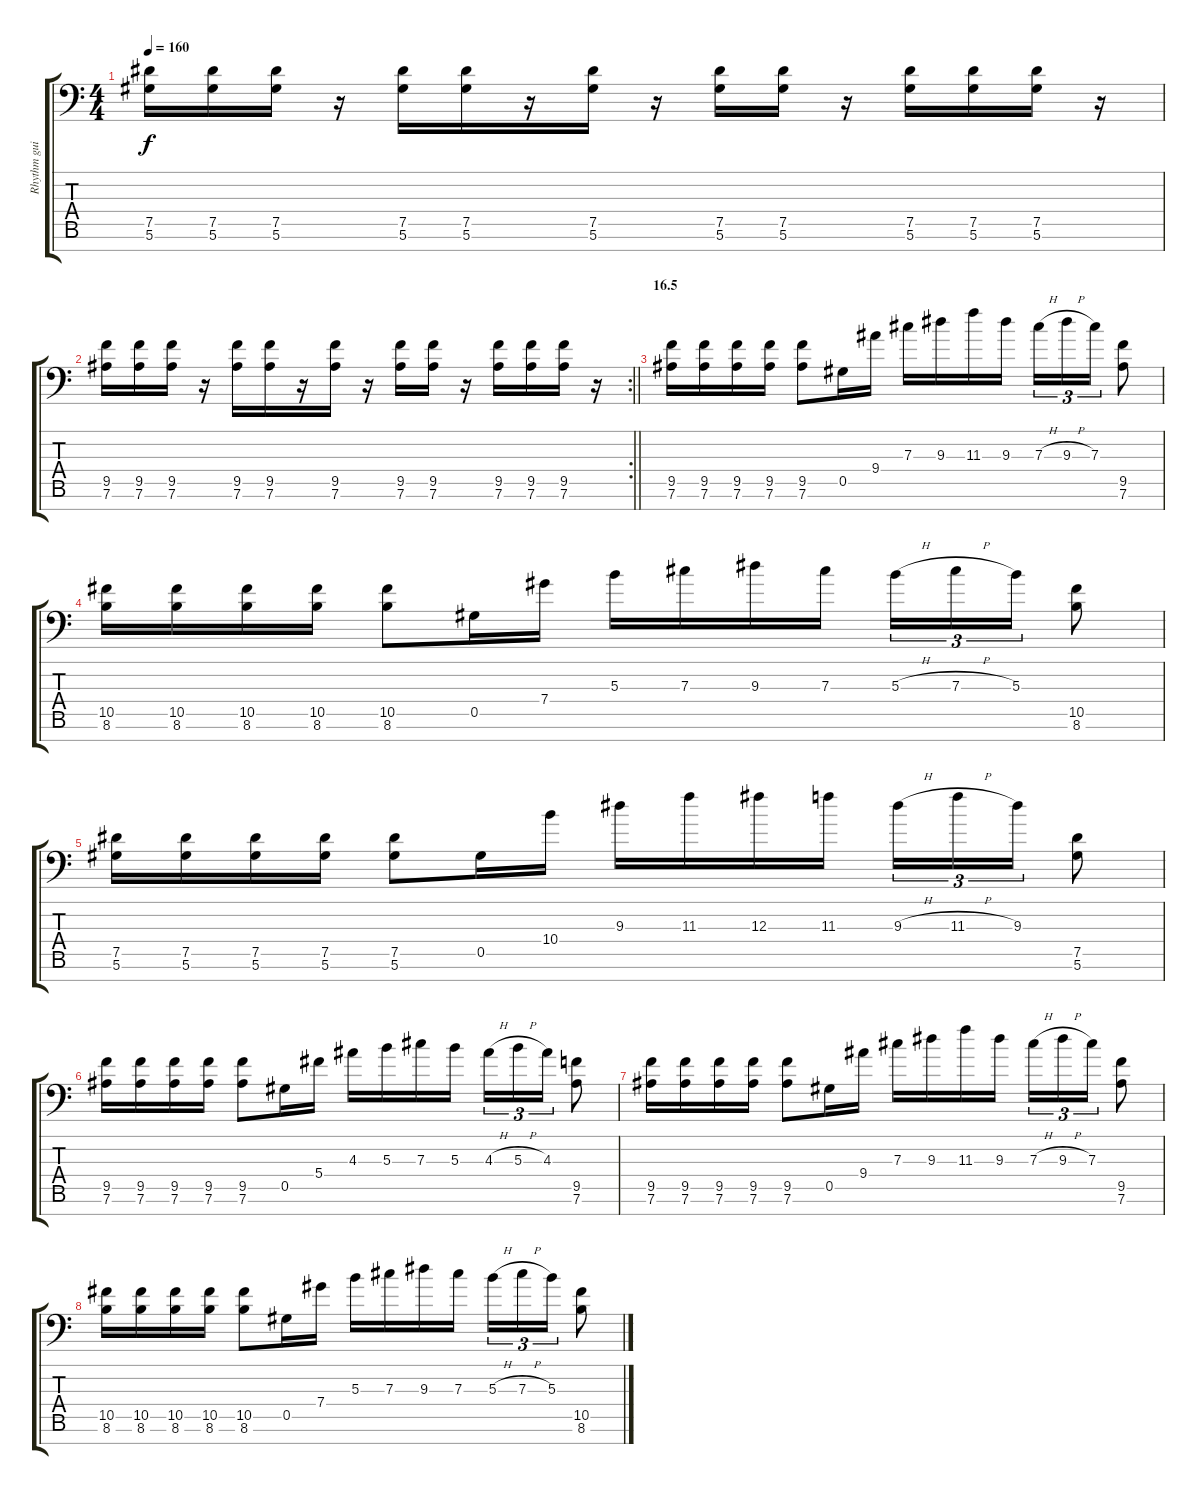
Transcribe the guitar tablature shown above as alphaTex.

\track ("Rhythm guitar" "Rhythm gui") {instrument distortionguitar}
\staff {score tabs}
\tuning (Eb4 Bb3 Gb3 Db3 Ab2 Eb2 Ab1) {hide}
\ts (4 4)
\tempo 160
\clef f4
\ks c
(7.5 5.6).16{dy f} (7.5 5.6).16 (7.5 5.6).16 r.16 (7.5 5.6).16 (7.5 5.6).16 r.16 (7.5 5.6).16 r.16 (7.5 5.6).16 (7.5 5.6).16 r.16 (7.5 5.6).16 (7.5 5.6).16 (7.5 5.6).16 r.16 |
\rc 2
\barLineRight lightlight
(9.5 7.6).16 (9.5 7.6).16 (9.5 7.6).16 r.16 (9.5 7.6).16 (9.5 7.6).16 r.16 (9.5 7.6).16 r.16 (9.5 7.6).16 (9.5 7.6).16 r.16 (9.5 7.6).16 (9.5 7.6).16 (9.5 7.6).16 r.16 |
\section ("" "16.5")
(9.5 7.6).16 (9.5 7.6).16 (9.5 7.6).16 (9.5 7.6).16 (9.5 7.6).8 0.5.16 9.4.16 7.3.16 9.3.16 11.3.16 9.3.16 7.3{h}.16{tu (3 2)} 9.3{h}.16{tu (3 2)} 7.3.16{tu (3 2)} (9.5 7.6).8 |
(10.5 8.6).16 (10.5 8.6).16 (10.5 8.6).16 (10.5 8.6).16 (10.5 8.6).8 0.5.16 7.4.16 5.3.16 7.3.16 9.3.16 7.3.16 5.3{h}.16{tu (3 2)} 7.3{h}.16{tu (3 2)} 5.3.16{tu (3 2)} (10.5 8.6).8 |
(7.5 5.6).16 (7.5 5.6).16 (7.5 5.6).16 (7.5 5.6).16 (7.5 5.6).8 0.5.16 10.4.16 9.3.16 11.3.16 12.3.16 11.3.16 9.3{h}.16{tu (3 2)} 11.3{h}.16{tu (3 2)} 9.3.16{tu (3 2)} (7.5 5.6).8 |
(9.5 7.6).16 (9.5 7.6).16 (9.5 7.6).16 (9.5 7.6).16 (9.5 7.6).8 0.5.16 5.4.16 4.3.16 5.3.16 7.3.16 5.3.16 4.3{h}.16{tu (3 2)} 5.3{h}.16{tu (3 2)} 4.3.16{tu (3 2)} (9.5 7.6).8 |
(9.5 7.6).16 (9.5 7.6).16 (9.5 7.6).16 (9.5 7.6).16 (9.5 7.6).8 0.5.16 9.4.16 7.3.16 9.3.16 11.3.16 9.3.16 7.3{h}.16{tu (3 2)} 9.3{h}.16{tu (3 2)} 7.3.16{tu (3 2)} (9.5 7.6).8 |
(10.5 8.6).16 (10.5 8.6).16 (10.5 8.6).16 (10.5 8.6).16 (10.5 8.6).8 0.5.16 7.4.16 5.3.16 7.3.16 9.3.16 7.3.16 5.3{h}.16{tu (3 2)} 7.3{h}.16{tu (3 2)} 5.3.16{tu (3 2)} (10.5 8.6).8
